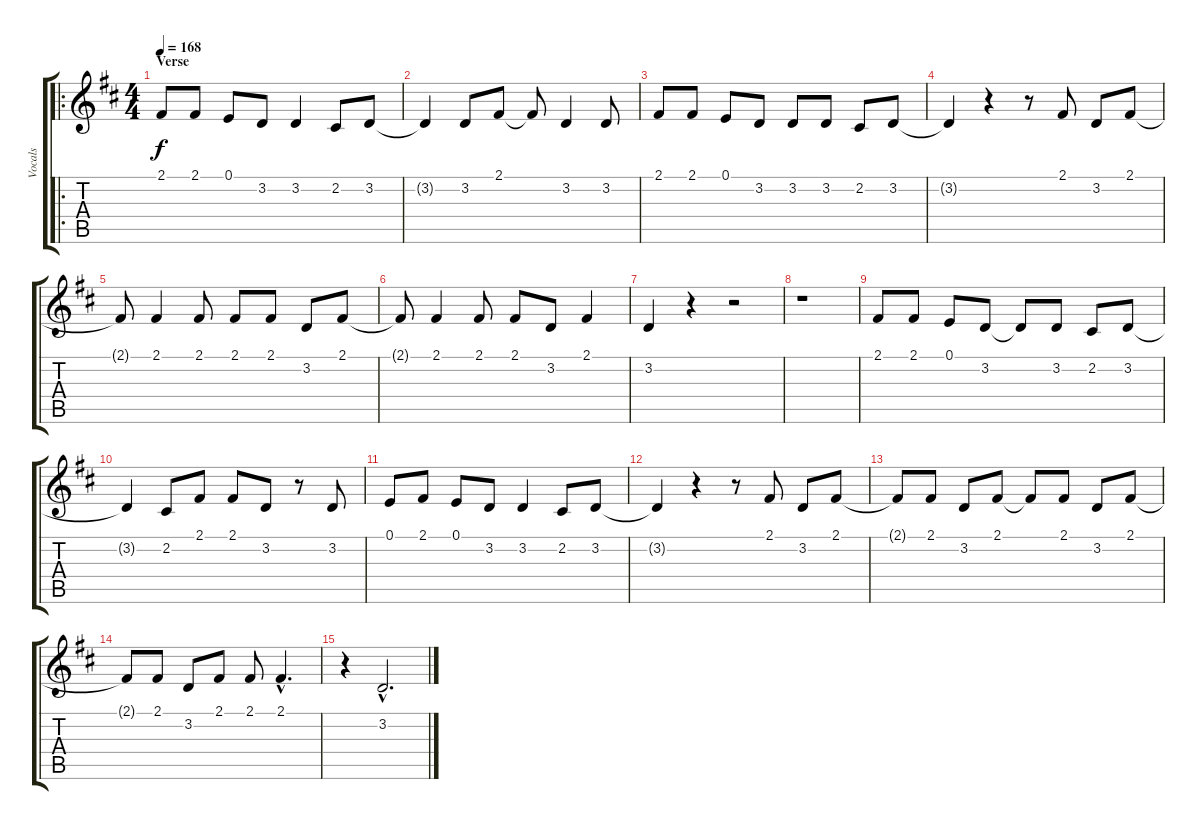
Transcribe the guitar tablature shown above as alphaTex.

\track ("Vocals" "Vocals") {instrument electricgrandpiano}
\staff {score tabs}
\tuning (E4 B3 G3 D3 A2 E2) {hide}
\ro
\ts (4 4)
\section ("" "Verse")
\tempo 168
\clef g2
\ks d
2.1.8{dy f} 2.1.8 0.1.8 3.2.8 3.2.4 2.2.8 3.2.8 |
3.2{t}.4 3.2.8 2.1.8 2.1{t}.8 3.2.4 3.2.8 |
2.1.8 2.1.8 0.1.8 3.2.8 3.2.8 3.2.8 2.2.8 3.2.8 |
3.2{t}.4 r.4 r.8 2.1.8 3.2.8 2.1.8 |
2.1{t}.8 2.1.4 2.1.8 2.1.8 2.1.8 3.2.8 2.1.8 |
2.1{t}.8 2.1.4 2.1.8 2.1.8 3.2.8 2.1.4 |
3.2.4 r.4 r.2 |
r.1 |
2.1.8 2.1.8 0.1.8 3.2.8 3.2{t}.8 3.2.8 2.2.8 3.2.8 |
3.2{t}.4 2.2.8 2.1.8 2.1.8 3.2.8 r.8 3.2.8 |
0.1.8 2.1.8 0.1.8 3.2.8 3.2.4 2.2.8 3.2.8 |
3.2{t}.4 r.4 r.8 2.1.8 3.2.8 2.1.8 |
2.1{t}.8 2.1.8 3.2.8 2.1.8 2.1{t}.8 2.1.8 3.2.8 2.1.8 |
2.1{t}.8 2.1.8 3.2.8 2.1.8 2.1.8 2.1{hac}.4{d} |
r.4 3.2{hac}.2{d}
